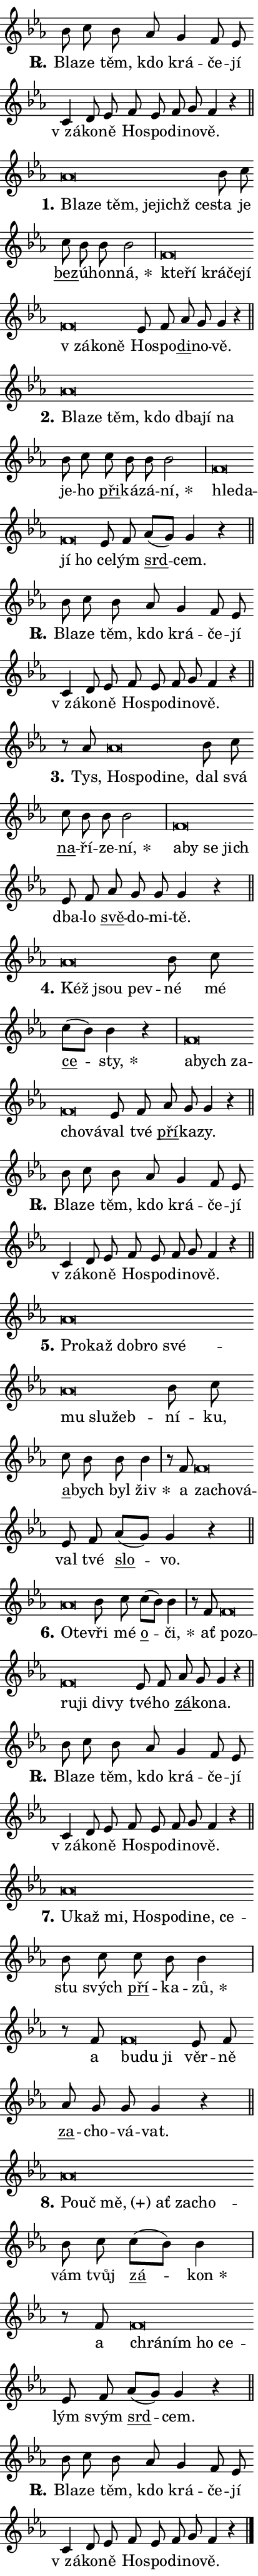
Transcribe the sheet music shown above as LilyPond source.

\version "2.24.0"
\header { tagline = "" }
\paper {
  indent = 0\cm
  top-margin = 0\cm
  right-margin = 0.13\cm % to fit lyric hyphens
  bottom-margin = 0\cm
  left-margin = 0\cm
  paper-width = 7\cm
  page-breaking = #ly:one-page-breaking
  system-system-spacing.basic-distance = #11
  score-system-spacing.basic-distance = #11
  ragged-last = ##f
}


%% Author: Thomas Morley
%% https://lists.gnu.org/archive/html/lilypond-user/2020-05/msg00002.html
#(define (line-position grob)
"Returns position of @var[grob} in current system:
   @code{'start}, if at first time-step
   @code{'end}, if at last time-step
   @code{'middle} otherwise
"
  (let* ((col (ly:item-get-column grob))
         (ln (ly:grob-object col 'left-neighbor))
         (rn (ly:grob-object col 'right-neighbor))
         (col-to-check-left (if (ly:grob? ln) ln col))
         (col-to-check-right (if (ly:grob? rn) rn col))
         (break-dir-left
           (and
             (ly:grob-property col-to-check-left 'non-musical #f)
             (ly:item-break-dir col-to-check-left)))
         (break-dir-right
           (and
             (ly:grob-property col-to-check-right 'non-musical #f)
             (ly:item-break-dir col-to-check-right))))
        (cond ((eqv? 1 break-dir-left) 'start)
              ((eqv? -1 break-dir-right) 'end)
              (else 'middle))))

#(define (tranparent-at-line-position vctor)
  (lambda (grob)
  "Relying on @code{line-position} select the relevant enry from @var{vctor}.
Used to determine transparency,"
    (case (line-position grob)
      ((end) (not (vector-ref vctor 0)))
      ((middle) (not (vector-ref vctor 1)))
      ((start) (not (vector-ref vctor 2))))))

noteHeadBreakVisibility =
#(define-music-function (break-visibility)(vector?)
"Makes @code{NoteHead}s transparent relying on @var{break-visibility}"
#{
  \override NoteHead.transparent =
    #(tranparent-at-line-position break-visibility)
#})

#(define delete-ledgers-for-transparent-note-heads
  (lambda (grob)
    "Reads whether a @code{NoteHead} is transparent.
If so this @code{NoteHead} is removed from @code{'note-heads} from
@var{grob}, which is supposed to be @code{LedgerLineSpanner}.
As a result ledgers are not printed for this @code{NoteHead}"
    (let* ((nhds-array (ly:grob-object grob 'note-heads))
           (nhds-list
             (if (ly:grob-array? nhds-array)
                 (ly:grob-array->list nhds-array)
                 '()))
           ;; Relies on the transparent-property being done before
           ;; Staff.LedgerLineSpanner.after-line-breaking is executed.
           ;; This is fragile ...
           (to-keep
             (remove
               (lambda (nhd)
                 (ly:grob-property nhd 'transparent #f))
               nhds-list)))
      ;; TODO find a better method to iterate over grob-arrays, similiar
      ;; to filter/remove etc for lists
      ;; For now rebuilt from scratch
      (set! (ly:grob-object grob 'note-heads)  '())
      (for-each
        (lambda (nhd)
          (ly:pointer-group-interface::add-grob grob 'note-heads nhd))
        to-keep))))

squashNotes = {
  \override NoteHead.X-extent = #'(-0.2 . 0.2)
  \override NoteHead.Y-extent = #'(-0.75 . 0)
  \override NoteHead.stencil =
    #(lambda (grob)
       (let ((pos (ly:grob-property grob 'staff-position)))
         (begin
           (if (< pos -7) (display "ERROR: Lower brevis then expected\n") (display "OK: Expected brevis position\n"))
           (if (<= pos -6) ly:text-interface::print ly:note-head::print))))
}
unSquashNotes = {
  \revert NoteHead.X-extent
  \revert NoteHead.Y-extent
  \revert NoteHead.stencil
}

hideNotes = \noteHeadBreakVisibility #begin-of-line-visible
unHideNotes = \noteHeadBreakVisibility #all-visible

% work-around for resetting accidentals
% https://lilypond.org/doc/v2.23/Documentation/notation/displaying-rhythms#unmetered-music
cadenzaMeasure = {
  \cadenzaOff
  \partial 1024 s1024
  \cadenzaOn
}

#(define-markup-command (accent layout props text) (markup?)
  "Underline accented syllable"
  (interpret-markup layout props
    #{\markup \override #'(offset . 4.3) \underline { #text }#}))

responsum = \markup \concat {
  "R" \hspace #-1.05 \path #0.1 #'((moveto 0 0.07) (lineto 0.9 0.8)) \hspace #0.05 "."
}

spaceSize = #0.6828661417322834 % exact space size for TeX Gyre Schola

\layout {
  \context {
    \Staff
    \remove "Time_signature_engraver"
    \override LedgerLineSpanner.after-line-breaking = #delete-ledgers-for-transparent-note-heads
  }
  \context {
    \Lyrics {
      \override LyricSpace.minimum-distance = \spaceSize
      \override LyricText.font-name = #"TeX Gyre Schola"
      \override LyricText.font-size = 1
      \override StanzaNumber.font-name = #"TeX Gyre Schola Bold"
      \override StanzaNumber.font-size = 1
    }
  }
  \context {
    \Score 
    \override NoteHead.text =
      #(lambda (grob) 
        (let ((pos (ly:grob-property grob 'staff-position)))
          #{\markup {
            \combine
              \halign #-0.55 \raise #(if (= pos -6) 0 0.5) \override #'(thickness . 2) \draw-line #'(3.2 . 0)
              \musicglyph "noteheads.sM1"
          }#}))
  }
}

% magnetic-lyrics.ily
%
%   written by
%     Jean Abou Samra <jean@abou-samra.fr>
%     Werner Lemberg <wl@gnu.org>
%
%   adapted by
%     Jiri Hon <jiri.hon@gmail.com>
%
% Version 2022-Apr-15

% https://www.mail-archive.com/lilypond-user@gnu.org/msg149350.html

#(define (Left_hyphen_pointer_engraver context)
   "Collect syllable-hyphen-syllable occurrences in lyrics and store
them in properties.  This engraver only looks to the left.  For
example, if the lyrics input is @code{foo -- bar}, it does the
following.

@itemize @bullet
@item
Set the @code{text} property of the @code{LyricHyphen} grob between
@q{foo} and @q{bar} to @code{foo}.

@item
Set the @code{left-hyphen} property of the @code{LyricText} grob with
text @q{foo} to the @code{LyricHyphen} grob between @q{foo} and
@q{bar}.
@end itemize

Use this auxiliary engraver in combination with the
@code{lyric-@/text::@/apply-@/magnetic-@/offset!} hook."
   (let ((hyphen #f)
         (text #f))
     (make-engraver
      (acknowledgers
       ((lyric-syllable-interface engraver grob source-engraver)
        (set! text grob)))
      (end-acknowledgers
       ((lyric-hyphen-interface engraver grob source-engraver)
        ;(when (not (grob::has-interface grob 'lyric-space-interface))
          (set! hyphen grob)));)
      ((stop-translation-timestep engraver)
       (when (and text hyphen)
         (ly:grob-set-object! text 'left-hyphen hyphen))
       (set! text #f)
       (set! hyphen #f)))))

#(define (lyric-text::apply-magnetic-offset! grob)
   "If the space between two syllables is less than the value in
property @code{LyricText@/.details@/.squash-threshold}, move the right
syllable to the left so that it gets concatenated with the left
syllable.

Use this function as a hook for
@code{LyricText@/.after-@/line-@/breaking} if the
@code{Left_@/hyphen_@/pointer_@/engraver} is active."
   (let ((hyphen (ly:grob-object grob 'left-hyphen #f)))
     (when hyphen
       (let ((left-text (ly:spanner-bound hyphen LEFT)))
         (when (grob::has-interface left-text 'lyric-syllable-interface)
           (let* ((common (ly:grob-common-refpoint grob left-text X))
                  (this-x-ext (ly:grob-extent grob common X))
                  (left-x-ext
                   (begin
                     ;; Trigger magnetism for left-text.
                     (ly:grob-property left-text 'after-line-breaking)
                     (ly:grob-extent left-text common X)))
                  ;; `delta` is the gap width between two syllables.
                  (delta (- (interval-start this-x-ext)
                            (interval-end left-x-ext)))
                  (details (ly:grob-property grob 'details))
                  (threshold (assoc-get 'squash-threshold details 0.2)))
             (when (< delta threshold)
               (let* (;; We have to manipulate the input text so that
                      ;; ligatures crossing syllable boundaries are not
                      ;; disabled.  For languages based on the Latin
                      ;; script this is essentially a beautification.
                      ;; However, for non-Western scripts it can be a
                      ;; necessity.
                      (lt (ly:grob-property left-text 'text))
                      (rt (ly:grob-property grob 'text))
                      (is-space (grob::has-interface hyphen 'lyric-space-interface))
                      (space (if is-space " " ""))
                      (extra-delta (if is-space spaceSize 0))
                      ;; Append new syllable.
                      (ltrt-space (if (and (string? lt) (string? rt))
                                (string-append lt space rt)
                                (make-concat-markup (list lt space rt))))
                      ;; Right-align `ltrt` to the right side.
                      (ltrt-space-markup (grob-interpret-markup
                               grob
                               (make-translate-markup
                                (cons (interval-length this-x-ext) 0)
                                (make-right-align-markup ltrt-space)))))
                 (begin
                   ;; Don't print `left-text`.
                   (ly:grob-set-property! left-text 'stencil #f)
                   ;; Set text and stencil (which holds all collected
                   ;; syllables so far) and shift it to the left.
                   (ly:grob-set-property! grob 'text ltrt-space)
                   (ly:grob-set-property! grob 'stencil ltrt-space-markup)
                   (ly:grob-translate-axis! grob (- (- delta extra-delta)) X))))))))))


#(define (lyric-hyphen::displace-bounds-first grob)
   ;; Make very sure this callback isn't triggered too early.
   (let ((left (ly:spanner-bound grob LEFT))
         (right (ly:spanner-bound grob RIGHT)))
     (ly:grob-property left 'after-line-breaking)
     (ly:grob-property right 'after-line-breaking)
     (ly:lyric-hyphen::print grob)))

squashThreshold = #0.4

\layout {
  \context {
    \Lyrics
    \consists #Left_hyphen_pointer_engraver
    \override LyricText.after-line-breaking =
      #lyric-text::apply-magnetic-offset!
    \override LyricHyphen.stencil = #lyric-hyphen::displace-bounds-first
    \override LyricText.details.squash-threshold = \squashThreshold
    \override LyricHyphen.minimum-distance = 0
    \override LyricHyphen.minimum-length = \squashThreshold
  }
}

squashText = \override LyricText.details.squash-threshold = 9999
unSquashText = \override LyricText.details.squash-threshold = \squashThreshold

leftText = \override LyricText.self-alignment-X = #LEFT
unLeftText = \revert LyricText.self-alignment-X

starOffset = #(lambda (grob) 
                (let ((x_offset (ly:self-alignment-interface::aligned-on-x-parent grob)))
                  (if (= x_offset 0) 0 (+ x_offset 1.2))))

star = #(define-music-function (syllable)(string?)
"Append star separator at the end of a syllable"
#{
  \once \override LyricText.X-offset = #starOffset
  \lyricmode { \markup {
    #syllable
    \override #'((font-name . "TeX Gyre Schola Bold")) \hspace #0.2 \lower #0.65 \larger "*"
  } }
#})

starAccent = #(define-music-function (syllable)(string?)
"Append star separator at the end of a syllable and make accent"
#{
  \once \override LyricText.X-offset = #starOffset
  \lyricmode { \markup {
    \accent #syllable
    \override #'((font-name . "TeX Gyre Schola Bold")) \hspace #0.2 \lower #0.65 \larger "*"
  } }
#})

breath = #(define-music-function (syllable)(string?)
"Append breathing indicator at the end of a syllable"
#{
  \lyricmode { \markup { #syllable "+" } }
#})

optionalBreath = #(define-music-function (syllable)(string?)
"Append optional breathing indicator at the end of a syllable"
#{
  \lyricmode { \markup { #syllable "(+)" } }
#})


\score {
    <<
        \new Voice = "melody" { \cadenzaOn \key es \major \relative { bes'8 c bes as g4 f8 es \bar "" c4 d8 es \bar "" f es f g f4 r \cadenzaMeasure \bar "||" \break } }
        \new Lyrics \lyricsto "melody" { \lyricmode { \set stanza = \responsum
Bla -- ze těm, kdo krá -- če -- jí "v zá" -- ko -- ně Ho -- spo -- di -- no -- vě. } }
    >>
    \layout {}
}

\score {
    <<
        \new Voice = "melody" { \cadenzaOn \key es \major \relative { \squashNotes as'\breve*1/16 \hideNotes \breve*1/16 \bar "" \breve*1/16 \bar "" \breve*1/16 \bar "" \breve*1/16 \breve*1/16 \bar "" \unHideNotes \unSquashNotes bes8 c \bar "" c bes bes bes2 \cadenzaMeasure \bar "|" \squashNotes f\breve*1/16 \hideNotes \breve*1/16 \bar "" \breve*1/16 \bar "" \breve*1/16 \bar "" \breve*1/16 \bar "" \breve*1/16 \bar "" \breve*1/16 \breve*1/16 \bar "" \unHideNotes \unSquashNotes es8 f \bar "" as g g4 r \cadenzaMeasure \bar "||" \break } }
        \new Lyrics \lyricsto "melody" { \lyricmode { \set stanza = "1."
\leftText Bla -- \squashText ze těm, je -- jichž ce -- \unLeftText \unSquashText sta je \markup \accent bez -- ú -- hon -- \star ná, \leftText kte -- \squashText ří krá -- če -- jí "v zá" -- ko -- ně \unLeftText \unSquashText Ho -- spo -- \markup \accent di -- no -- vě. } }
    >>
    \layout {}
}

\score {
    <<
        \new Voice = "melody" { \cadenzaOn \key es \major \relative { \squashNotes as'\breve*1/16 \hideNotes \breve*1/16 \bar "" \breve*1/16 \bar "" \breve*1/16 \bar "" \breve*1/16 \bar "" \breve*1/16 \breve*1/16 \bar "" \unHideNotes \unSquashNotes bes8 c \bar "" c bes bes bes2 \cadenzaMeasure \bar "|" \squashNotes f\breve*1/16 \hideNotes \breve*1/16 \bar "" \breve*1/16 \breve*1/16 \bar "" \unHideNotes \unSquashNotes es8 f \bar "" as[( g)] g4 r \cadenzaMeasure \bar "||" \break } }
        \new Lyrics \lyricsto "melody" { \lyricmode { \set stanza = "2."
\leftText Bla -- \squashText ze těm, kdo dba -- jí na \unLeftText \unSquashText je -- ho \markup \accent při -- ká -- zá -- \star ní, \leftText hle -- \squashText da -- jí ho \unLeftText \unSquashText ce -- lým \markup \accent srd -- cem. } }
    >>
    \layout {}
}

\score {
    <<
        \new Voice = "melody" { \cadenzaOn \key es \major \relative { bes'8 c bes as g4 f8 es \bar "" c4 d8 es \bar "" f es f g f4 r \cadenzaMeasure \bar "||" \break } }
        \new Lyrics \lyricsto "melody" { \lyricmode { \set stanza = \responsum
Bla -- ze těm, kdo krá -- če -- jí "v zá" -- ko -- ně Ho -- spo -- di -- no -- vě. } }
    >>
    \layout {}
}

\score {
    <<
        \new Voice = "melody" { \cadenzaOn \key es \major \relative { r8 as'8 \squashNotes as\breve*1/16 \hideNotes \breve*1/16 \bar "" \breve*1/16 \breve*1/16 \bar "" \unHideNotes \unSquashNotes bes8 c \bar "" c bes bes bes2 \cadenzaMeasure \bar "|" \squashNotes f\breve*1/16 \hideNotes \breve*1/16 \bar "" \breve*1/16 \breve*1/16 \bar "" \unHideNotes \unSquashNotes es8 f \bar "" as g g g4 r \cadenzaMeasure \bar "||" \break } }
        \new Lyrics \lyricsto "melody" { \lyricmode { \set stanza = "3."
Tys, \leftText Ho -- \squashText spo -- di -- ne, \unLeftText \unSquashText dal svá \markup \accent na -- ří -- ze -- \star ní, \leftText a -- \squashText by se jich \unLeftText \unSquashText dba -- lo \markup \accent svě -- do -- mi -- tě. } }
    >>
    \layout {}
}

\score {
    <<
        \new Voice = "melody" { \cadenzaOn \key es \major \relative { \squashNotes as'\breve*1/16 \hideNotes \breve*1/16 \breve*1/16 \bar "" \unHideNotes \unSquashNotes bes8 c \bar "" c[( bes)] bes4 r \cadenzaMeasure \bar "|" \squashNotes f\breve*1/16 \hideNotes \breve*1/16 \bar "" \breve*1/16 \bar "" \breve*1/16 \breve*1/16 \bar "" \unHideNotes \unSquashNotes es8 f \bar "" as g g4 r \cadenzaMeasure \bar "||" \break } }
        \new Lyrics \lyricsto "melody" { \lyricmode { \set stanza = "4."
\leftText Kéž \squashText jsou pev -- \unLeftText \unSquashText né mé \markup \accent ce -- \star sty, \leftText a -- \squashText bych za -- cho -- vá -- \unLeftText \unSquashText val tvé \markup \accent pří -- ka -- zy. } }
    >>
    \layout {}
}

\score {
    <<
        \new Voice = "melody" { \cadenzaOn \key es \major \relative { bes'8 c bes as g4 f8 es \bar "" c4 d8 es \bar "" f es f g f4 r \cadenzaMeasure \bar "||" \break } }
        \new Lyrics \lyricsto "melody" { \lyricmode { \set stanza = \responsum
Bla -- ze těm, kdo krá -- če -- jí "v zá" -- ko -- ně Ho -- spo -- di -- no -- vě. } }
    >>
    \layout {}
}

\score {
    <<
        \new Voice = "melody" { \cadenzaOn \key es \major \relative { \squashNotes as'\breve*1/16 \hideNotes \breve*1/16 \bar "" \breve*1/16 \bar "" \breve*1/16 \bar "" \breve*1/16 \bar "" \breve*1/16 \bar "" \breve*1/16 \breve*1/16 \bar "" \unHideNotes \unSquashNotes bes8 c \bar "" c bes bes bes4 \cadenzaMeasure \bar "|" r8 f8 \squashNotes f\breve*1/16 \hideNotes \breve*1/16 \breve*1/16 \bar "" \unHideNotes \unSquashNotes es8 f \bar "" as[( g)] g4 r \cadenzaMeasure \bar "||" \break } }
        \new Lyrics \lyricsto "melody" { \lyricmode { \set stanza = "5."
\leftText Pro -- \squashText kaž dob -- ro své -- mu slu -- žeb -- \unLeftText \unSquashText ní -- ku, \markup \accent a -- bych byl \star živ a \leftText za -- \squashText cho -- vá -- \unLeftText \unSquashText val tvé \markup \accent slo -- vo. } }
    >>
    \layout {}
}

\score {
    <<
        \new Voice = "melody" { \cadenzaOn \key es \major \relative { \squashNotes as'\breve*1/16 \hideNotes \breve*1/16 \bar "" \unHideNotes \unSquashNotes bes8 c \bar "" c[( bes)] bes4 \cadenzaMeasure \bar "|" r8 f8 \squashNotes f\breve*1/16 \hideNotes \breve*1/16 \bar "" \breve*1/16 \bar "" \breve*1/16 \bar "" \breve*1/16 \breve*1/16 \bar "" \unHideNotes \unSquashNotes es8 f \bar "" as g g4 r \cadenzaMeasure \bar "||" \break } }
        \new Lyrics \lyricsto "melody" { \lyricmode { \set stanza = "6."
\leftText O -- \squashText te -- \unLeftText \unSquashText vři mé \markup \accent o -- \star či, ať \leftText po -- \squashText zo -- ru -- ji di -- vy \unLeftText \unSquashText tvé -- ho \markup \accent zá -- ko -- na. } }
    >>
    \layout {}
}

\score {
    <<
        \new Voice = "melody" { \cadenzaOn \key es \major \relative { bes'8 c bes as g4 f8 es \bar "" c4 d8 es \bar "" f es f g f4 r \cadenzaMeasure \bar "||" \break } }
        \new Lyrics \lyricsto "melody" { \lyricmode { \set stanza = \responsum
Bla -- ze těm, kdo krá -- če -- jí "v zá" -- ko -- ně Ho -- spo -- di -- no -- vě. } }
    >>
    \layout {}
}

\score {
    <<
        \new Voice = "melody" { \cadenzaOn \key es \major \relative { \squashNotes as'\breve*1/16 \hideNotes \breve*1/16 \bar "" \breve*1/16 \bar "" \breve*1/16 \bar "" \breve*1/16 \bar "" \breve*1/16 \bar "" \breve*1/16 \breve*1/16 \bar "" \unHideNotes \unSquashNotes bes8 c \bar "" c bes bes4 \cadenzaMeasure \bar "|" r8 f8 \squashNotes f\breve*1/16 \hideNotes \breve*1/16 \breve*1/16 \bar "" \unHideNotes \unSquashNotes es8 f \bar "" as g g g4 r \cadenzaMeasure \bar "||" \break } }
        \new Lyrics \lyricsto "melody" { \lyricmode { \set stanza = "7."
\leftText U -- \squashText kaž mi, Ho -- spo -- di -- ne, ce -- \unLeftText \unSquashText stu svých \markup \accent pří -- ka -- \star zů, a \leftText bu -- \squashText du ji \unLeftText \unSquashText věr -- ně \markup \accent za -- cho -- vá -- vat. } }
    >>
    \layout {}
}

\score {
    <<
        \new Voice = "melody" { \cadenzaOn \key es \major \relative { \squashNotes as'\breve*1/16 \hideNotes \breve*1/16 \bar "" \breve*1/16 \bar "" \breve*1/16 \bar "" \breve*1/16 \breve*1/16 \bar "" \unHideNotes \unSquashNotes bes8 c \bar "" c[( bes)] bes4 \cadenzaMeasure \bar "|" r8 f8 \squashNotes f\breve*1/16 \hideNotes \breve*1/16 \bar "" \breve*1/16 \breve*1/16 \bar "" \unHideNotes \unSquashNotes es8 f \bar "" as[( g)] g4 r \cadenzaMeasure \bar "||" \break } }
        \new Lyrics \lyricsto "melody" { \lyricmode { \set stanza = "8."
\leftText Po -- \squashText uč \optionalBreath mě, ať za -- cho -- \unLeftText \unSquashText vám tvůj \markup \accent zá -- \star kon a \leftText chrá -- \squashText ním ho ce -- \unLeftText \unSquashText lým svým \markup \accent srd -- cem. } }
    >>
    \layout {}
}

\score {
    <<
        \new Voice = "melody" { \cadenzaOn \key es \major \relative { bes'8 c bes as g4 f8 es \bar "" c4 d8 es \bar "" f es f g f4 r \cadenzaMeasure \bar "||" \break } \bar "|." }
        \new Lyrics \lyricsto "melody" { \lyricmode { \set stanza = \responsum
Bla -- ze těm, kdo krá -- če -- jí "v zá" -- ko -- ně Ho -- spo -- di -- no -- vě. } }
    >>
    \layout {}
}
